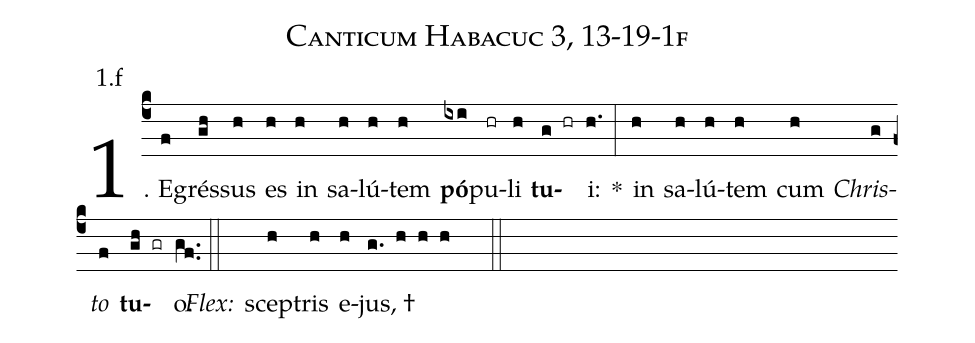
name: Canticum Habacuc 3, 13-19-1f;
annotation: 1.f;
%%
(c4)1. E(f)grés(gh)sus(h) es(h) in(h) sa(h)lú(h)tem(h) <b>pó</b>(ixi)pu(hr)li(h) <b>tu</b>(g hr)i:(h.) *(:) in(h) sa(h)lú(h)tem(h) cum(h) <i>Chris</i>(g)<i>to</i>(f) <b>tu</b>(gh gr)o:(gf..) (::)
<i>Flex:</i>()  scep(h)tris(h) e(h)jus, †(g. h h h  ::)
